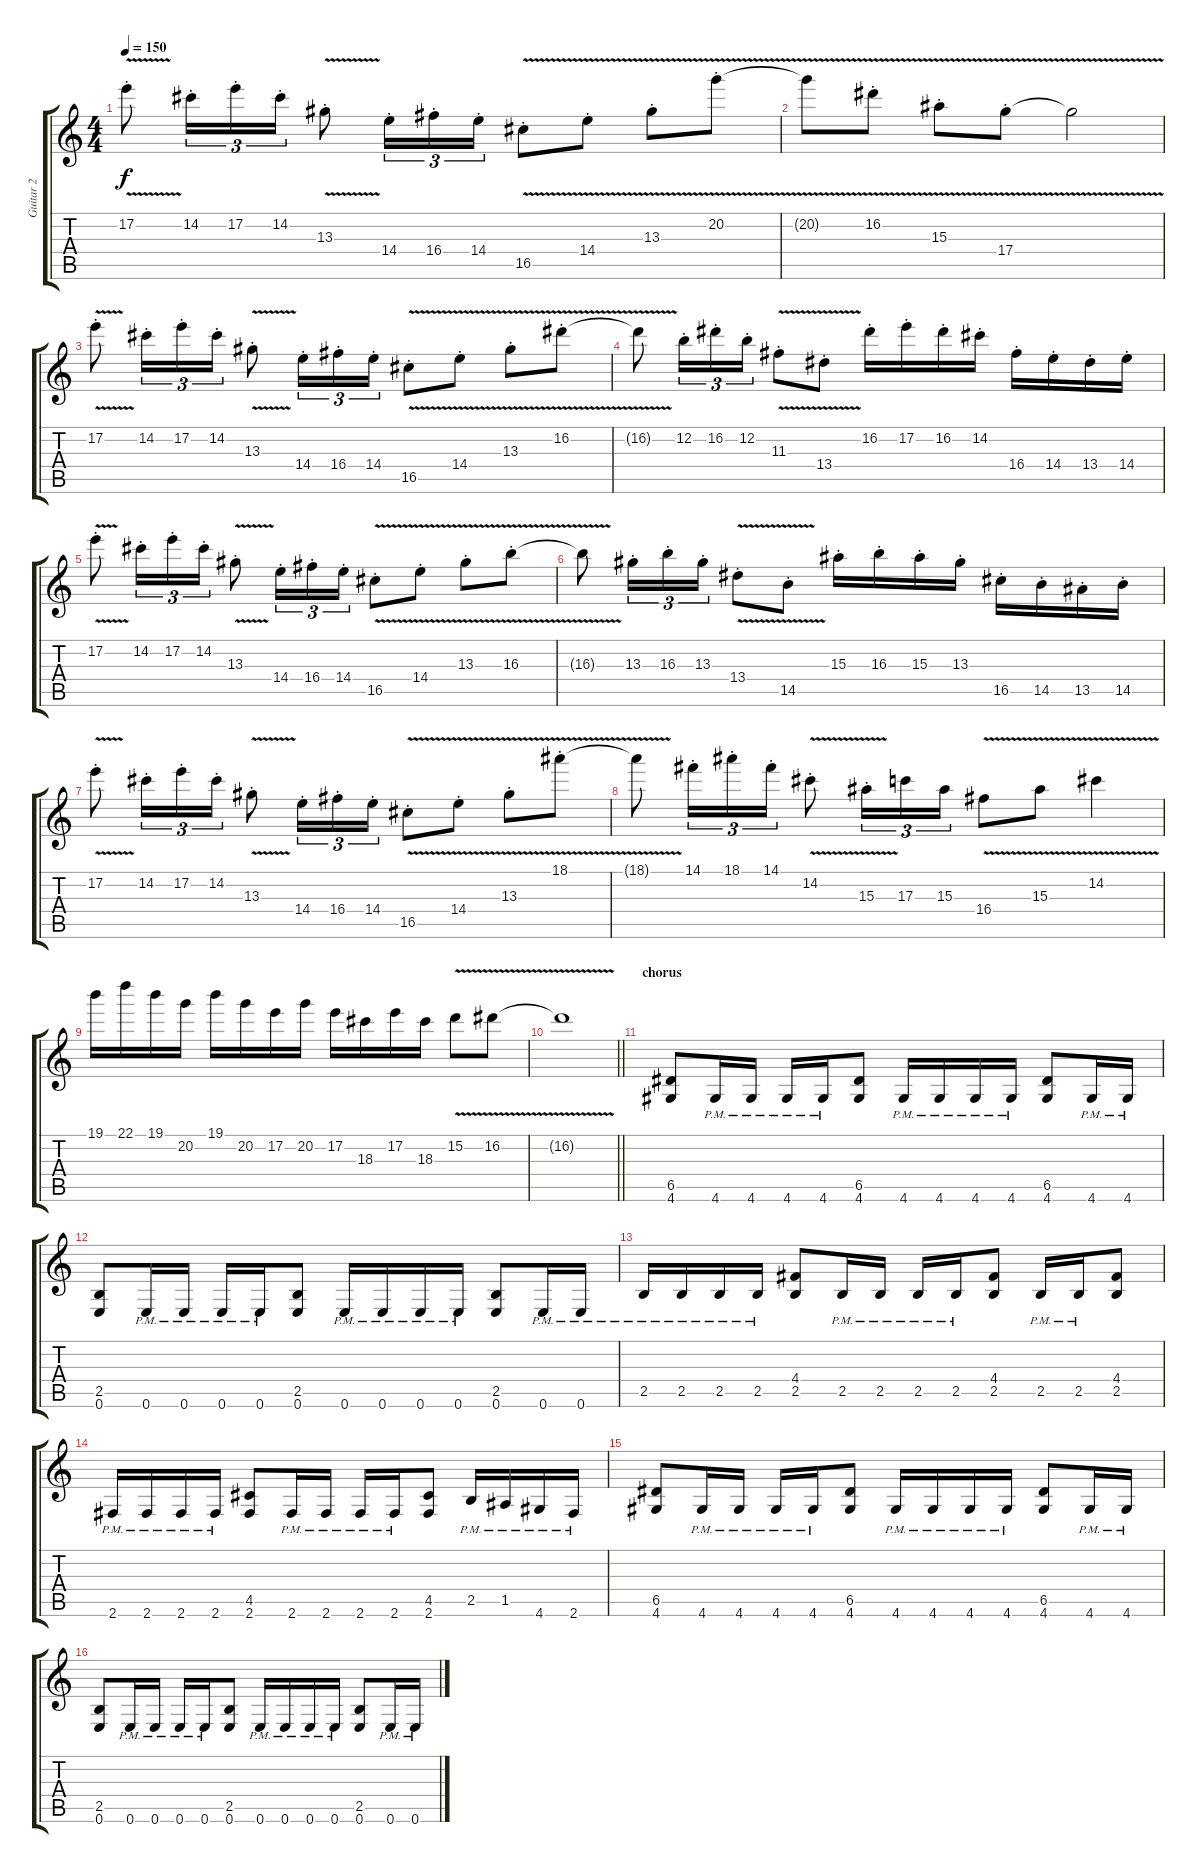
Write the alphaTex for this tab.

\track ("Guitar 2" "Guitar 2") {instrument distortionguitar}
\staff {score tabs}
\tuning (E4 B3 G3 D3 A2 E2) {hide}
\ts (4 4)
\tempo 150
\clef g2
\ks c
17.2{v st}.8{dy f} 14.2{st}.16{tu (3 2)} 17.2{st}.16{tu (3 2)} 14.2{st}.16{tu (3 2)} 13.3{v st}.8 14.4{st}.16{tu (3 2)} 16.4{st}.16{tu (3 2)} 14.4{st}.16{tu (3 2)} 16.5{v st}.8 14.4{v st}.8 13.3{v st}.8 20.2{v st}.8 |
20.2{t}.8 16.2{v st}.8 15.3{v st}.8 17.4{v st}.8 17.4{t}.2 |
17.2{v st}.8 14.2{st}.16{tu (3 2)} 17.2{st}.16{tu (3 2)} 14.2{st}.16{tu (3 2)} 13.3{v st}.8 14.4{st}.16{tu (3 2)} 16.4{st}.16{tu (3 2)} 14.4{st}.16{tu (3 2)} 16.5{v st}.8 14.4{v st}.8 13.3{v st}.8 16.2{v st}.8 |
16.2{t}.8 12.2{st}.16{tu (3 2)} 16.2{st}.16{tu (3 2)} 12.2{st}.16{tu (3 2)} 11.3{v st}.8 13.4{v st}.8 16.2{st}.16 17.2{st}.16 16.2{st}.16 14.2{st}.16 16.4{st}.16 14.4{st}.16 13.4{st}.16 14.4{st}.16 |
17.2{v st}.8 14.2{st}.16{tu (3 2)} 17.2{st}.16{tu (3 2)} 14.2{st}.16{tu (3 2)} 13.3{v st}.8 14.4{st}.16{tu (3 2)} 16.4{st}.16{tu (3 2)} 14.4{st}.16{tu (3 2)} 16.5{v st}.8 14.4{v st}.8 13.3{v st}.8 16.3{v st}.8 |
16.3{t}.8 13.3{st}.16{tu (3 2)} 16.3{st}.16{tu (3 2)} 13.3{st}.16{tu (3 2)} 13.4{v st}.8 14.5{v st}.8 15.3{st}.16 16.3{st}.16 15.3{st}.16 13.3{st}.16 16.5{st}.16 14.5{st}.16 13.5{st}.16 14.5{st}.16 |
17.2{v st}.8 14.2{st}.16{tu (3 2)} 17.2{st}.16{tu (3 2)} 14.2{st}.16{tu (3 2)} 13.3{v st}.8 14.4{st}.16{tu (3 2)} 16.4{st}.16{tu (3 2)} 14.4{st}.16{tu (3 2)} 16.5{v st}.8 14.4{v st}.8 13.3{v st}.8 18.1{v st}.8 |
18.1{t}.8 14.1{st}.16{tu (3 2)} 18.1{st}.16{tu (3 2)} 14.1{st}.16{tu (3 2)} 14.2{v st}.8 15.3{v st}.16{tu (3 2)} 17.3.16{tu (3 2)} 15.3.16{tu (3 2)} 16.4{v}.8 15.3{v}.8 14.2{v}.4 |
19.1.16 22.1.16 19.1.16 20.2.16 19.1.16 20.2.16 17.2.16 20.2.16 17.2.16 18.3.16 17.2.16 18.3.16 15.2{v}.8 16.2{v}.8 |
\barLineRight lightlight
16.2{t}.1 |
\section ("" "chorus")
(6.5 4.6).8 4.6{pm}.16 4.6{pm}.16 4.6{pm}.16 4.6{pm}.16 (6.5 4.6).8 4.6{pm}.16 4.6{pm}.16 4.6{pm}.16 4.6{pm}.16 (6.5 4.6).8 4.6{pm}.16 4.6{pm}.16 |
(2.5 0.6).8 0.6{pm}.16 0.6{pm}.16 0.6{pm}.16 0.6{pm}.16 (2.5 0.6).8 0.6{pm}.16 0.6{pm}.16 0.6{pm}.16 0.6{pm}.16 (2.5 0.6).8 0.6{pm}.16 0.6{pm}.16 |
2.5{pm}.16 2.5{pm}.16 2.5{pm}.16 2.5{pm}.16 (4.4 2.5).8 2.5{pm}.16 2.5{pm}.16 2.5{pm}.16 2.5{pm}.16 (4.4 2.5).8 2.5{pm}.16 2.5{pm}.16 (4.4 2.5).8 |
2.6{pm}.16 2.6{pm}.16 2.6{pm}.16 2.6{pm}.16 (4.5 2.6).8 2.6{pm}.16 2.6{pm}.16 2.6{pm}.16 2.6{pm}.16 (4.5 2.6).8 2.5{pm}.16 1.5{pm}.16 4.6{pm}.16 2.6{pm}.16 |
(6.5 4.6).8 4.6{pm}.16 4.6{pm}.16 4.6{pm}.16 4.6{pm}.16 (6.5 4.6).8 4.6{pm}.16 4.6{pm}.16 4.6{pm}.16 4.6{pm}.16 (6.5 4.6).8 4.6{pm}.16 4.6{pm}.16 |
(2.5 0.6).8 0.6{pm}.16 0.6{pm}.16 0.6{pm}.16 0.6{pm}.16 (2.5 0.6).8 0.6{pm}.16 0.6{pm}.16 0.6{pm}.16 0.6{pm}.16 (2.5 0.6).8 0.6{pm}.16 0.6{pm}.16
